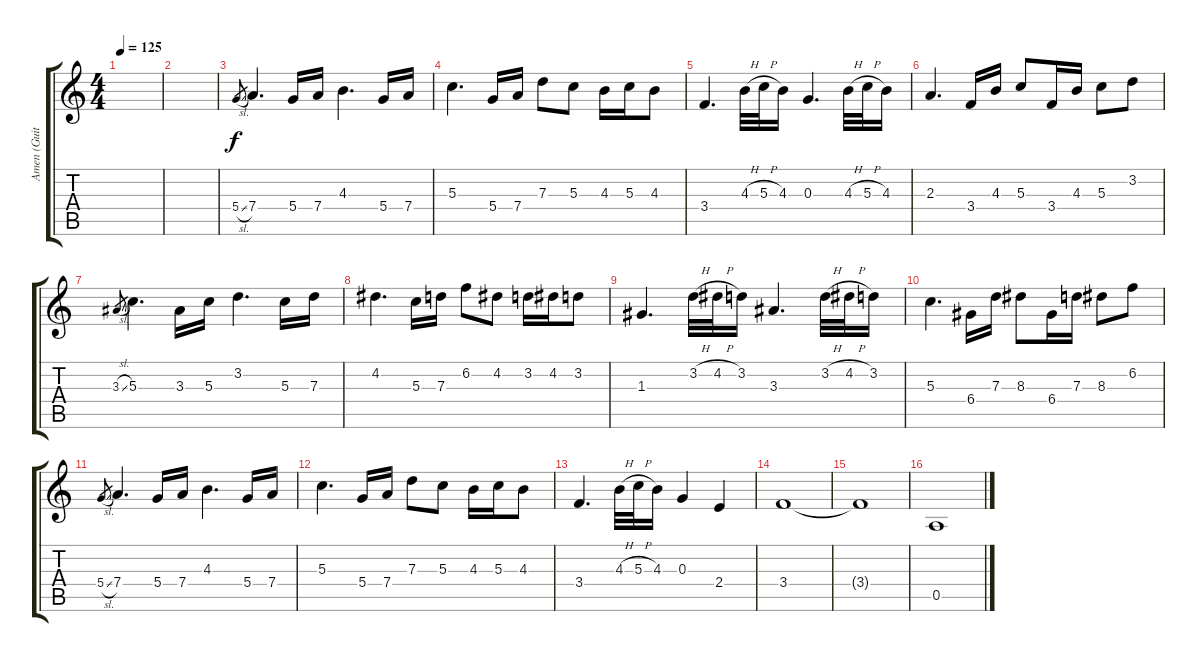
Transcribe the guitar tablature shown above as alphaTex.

\track ("Amen (Guitar Studio 1)" "Amen (Guit") {instrument distortionguitar}
\staff {score tabs}
\tuning (E4 B3 G3 D3 A2 E2) {hide}
\ts (4 4)
\tempo 125
\clef g2
\ks c
|
|
5.4{sl}.8{gr} 7.4.4{d volume 16} 5.4.16 7.4.16 4.3.4{d} 5.4.16 7.4.16 |
5.3.4{d} 5.4.16 7.4.16 7.3.8 5.3.8 4.3.16 5.3.16 4.3.8 |
3.4.4{d} 4.3{h}.32 5.3{h}.32 4.3.16 0.3.4{d} 4.3{h}.32 5.3{h}.32 4.3.16 |
2.3.4{d} 3.4.16 4.3.16 5.3.8 3.4.16 4.3.16 5.3.8 3.2.8 |
3.3{sl}.8{gr} 5.3.4{d} 3.3.16 5.3.16 3.2.4{d} 5.3.16 7.3.16 |
4.2.4{d} 5.3.16 7.3.16 6.2.8 4.2.8 3.2.16 4.2.16 3.2.8 |
1.3.4{d} 3.2{h}.32 4.2{h}.32 3.2.16 3.3.4{d} 3.2{h}.32 4.2{h}.32 3.2.16 |
5.3.4{d} 6.4.16 7.3.16 8.3.8 6.4.16 7.3.16 8.3.8 6.2.8 |
5.4{sl}.8{gr} 7.4.4{d} 5.4.16 7.4.16 4.3.4{d} 5.4.16 7.4.16 |
5.3.4{d} 5.4.16 7.4.16 7.3.8 5.3.8 4.3.16 5.3.16 4.3.8 |
3.4.4{d} 4.3{h}.32 5.3{h}.32 4.3.16 0.3.4 2.4.4 |
3.4.1{volume 6} |
3.4{t}.1 |
0.5.1{volume 14}
